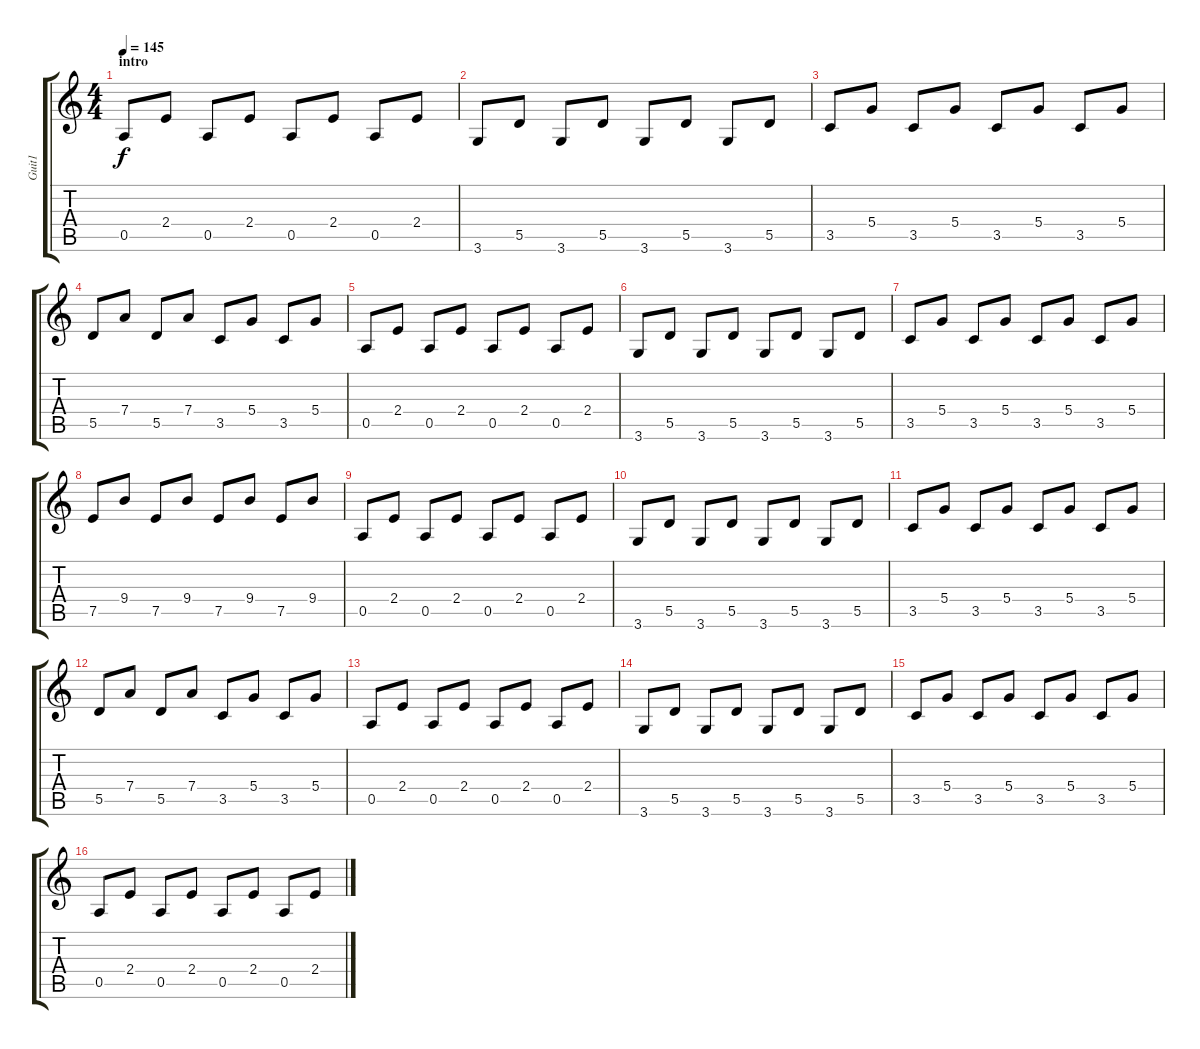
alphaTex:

\track ("Guit1" "Guit1") {instrument acousticguitarsteel}
\staff {score tabs}
\tuning (E4 B3 G3 D3 A2 E2) {hide}
\ts (4 4)
\section ("" "intro")
\tempo 145
\clef g2
\ks c
0.5.8{dy f instrument acousticguitarsteel} 2.4.8 0.5.8 2.4.8 0.5.8 2.4.8 0.5.8 2.4.8 |
3.6.8 5.5.8 3.6.8 5.5.8 3.6.8 5.5.8 3.6.8 5.5.8 |
3.5.8 5.4.8 3.5.8 5.4.8 3.5.8 5.4.8 3.5.8 5.4.8 |
5.5.8 7.4.8 5.5.8 7.4.8 3.5.8 5.4.8 3.5.8 5.4.8 |
0.5.8 2.4.8 0.5.8 2.4.8 0.5.8 2.4.8 0.5.8 2.4.8 |
3.6.8 5.5.8 3.6.8 5.5.8 3.6.8 5.5.8 3.6.8 5.5.8 |
3.5.8 5.4.8 3.5.8 5.4.8 3.5.8 5.4.8 3.5.8 5.4.8 |
7.5.8 9.4.8 7.5.8 9.4.8 7.5.8 9.4.8 7.5.8 9.4.8 |
0.5.8 2.4.8 0.5.8 2.4.8 0.5.8 2.4.8 0.5.8 2.4.8 |
3.6.8 5.5.8 3.6.8 5.5.8 3.6.8 5.5.8 3.6.8 5.5.8 |
3.5.8 5.4.8 3.5.8 5.4.8 3.5.8 5.4.8 3.5.8 5.4.8 |
5.5.8 7.4.8 5.5.8 7.4.8 3.5.8 5.4.8 3.5.8 5.4.8 |
0.5.8 2.4.8 0.5.8 2.4.8 0.5.8 2.4.8 0.5.8 2.4.8 |
3.6.8 5.5.8 3.6.8 5.5.8 3.6.8 5.5.8 3.6.8 5.5.8 |
3.5.8 5.4.8 3.5.8 5.4.8 3.5.8 5.4.8 3.5.8 5.4.8 |
0.5.8 2.4.8 0.5.8 2.4.8 0.5.8 2.4.8 0.5.8 2.4.8
